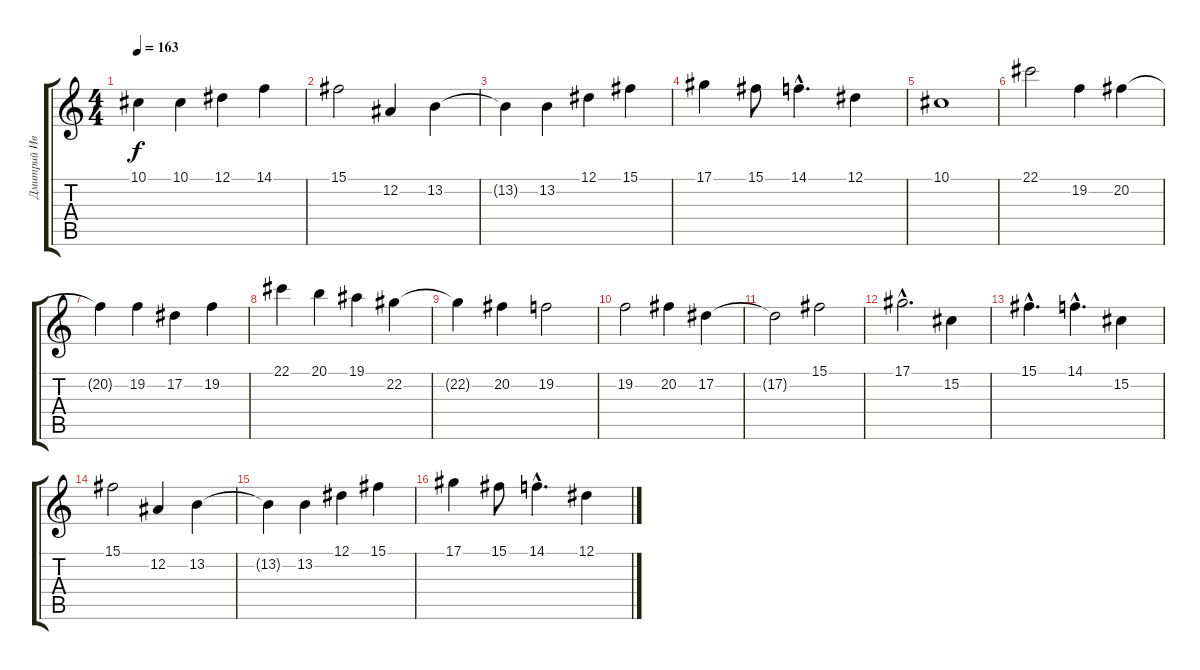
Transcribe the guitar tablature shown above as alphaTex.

\track ("Дмитрий Иванов" "Дмитрий Ив") {instrument piccolo}
\staff {score tabs}
\tuning (Eb4 Bb3 Gb3 Db3 Ab2 Eb2) {hide}
\ts (4 4)
\tempo 163
\clef g2
\ks c
10.1.4{dy f} 10.1.4 12.1.4 14.1.4 |
15.1.2 12.2.4 13.2.4 |
13.2{t}.4 13.2.4 12.1.4 15.1.4 |
17.1.4 15.1.8 14.1{hac}.4{d} 12.1.4 |
10.1.1 |
22.1.2 19.2.4 20.2.4 |
20.2{t}.4 19.2.4 17.2.4 19.2.4 |
22.1.4 20.1.4 19.1.4 22.2.4 |
22.2{t}.4 20.2.4 19.2.2 |
19.2.2 20.2.4 17.2.4 |
17.2{t}.2 15.1.2 |
17.1{hac}.2{d} 15.2.4 |
15.1{hac}.4{d} 14.1{hac}.4{d} 15.2.4 |
15.1.2 12.2.4 13.2.4 |
13.2{t}.4 13.2.4 12.1.4 15.1.4 |
17.1.4 15.1.8 14.1{hac}.4{d} 12.1.4
